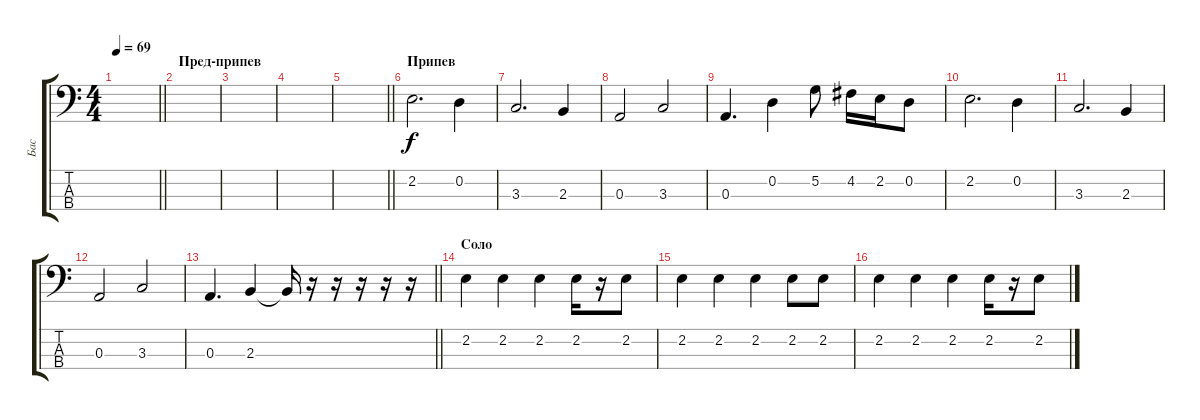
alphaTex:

\track ("Бас" "Бас") {instrument fretlessbass}
\staff {score tabs}
\tuning (G2 D2 A1 E1) {hide}
\ts (4 4)
\tempo 69
\clef f4
\barLineRight lightlight
\ks c
|
\section ("" "Пред-припев")
|
|
|
\barLineRight lightlight
|
\section ("" "Припев")
2.2.2{d} 0.2.4 |
3.3.2{d} 2.3.4 |
0.3.2 3.3.2 |
0.3.4{d} 0.2.4 5.2.8 4.2.16 2.2.16 0.2.8 |
2.2.2{d} 0.2.4 |
3.3.2{d} 2.3.4 |
0.3.2 3.3.2 |
\barLineRight lightlight
0.3.4{d} 2.3.4 2.3{t}.16 r.16 r.16 r.16 r.16 r.16 |
\section ("" "Соло")
2.2.4 2.2.4 2.2.4 2.2.16 r.16 2.2.8 |
2.2.4 2.2.4 2.2.4 2.2.8 2.2.8 |
2.2.4 2.2.4 2.2.4 2.2.16 r.16 2.2.8
